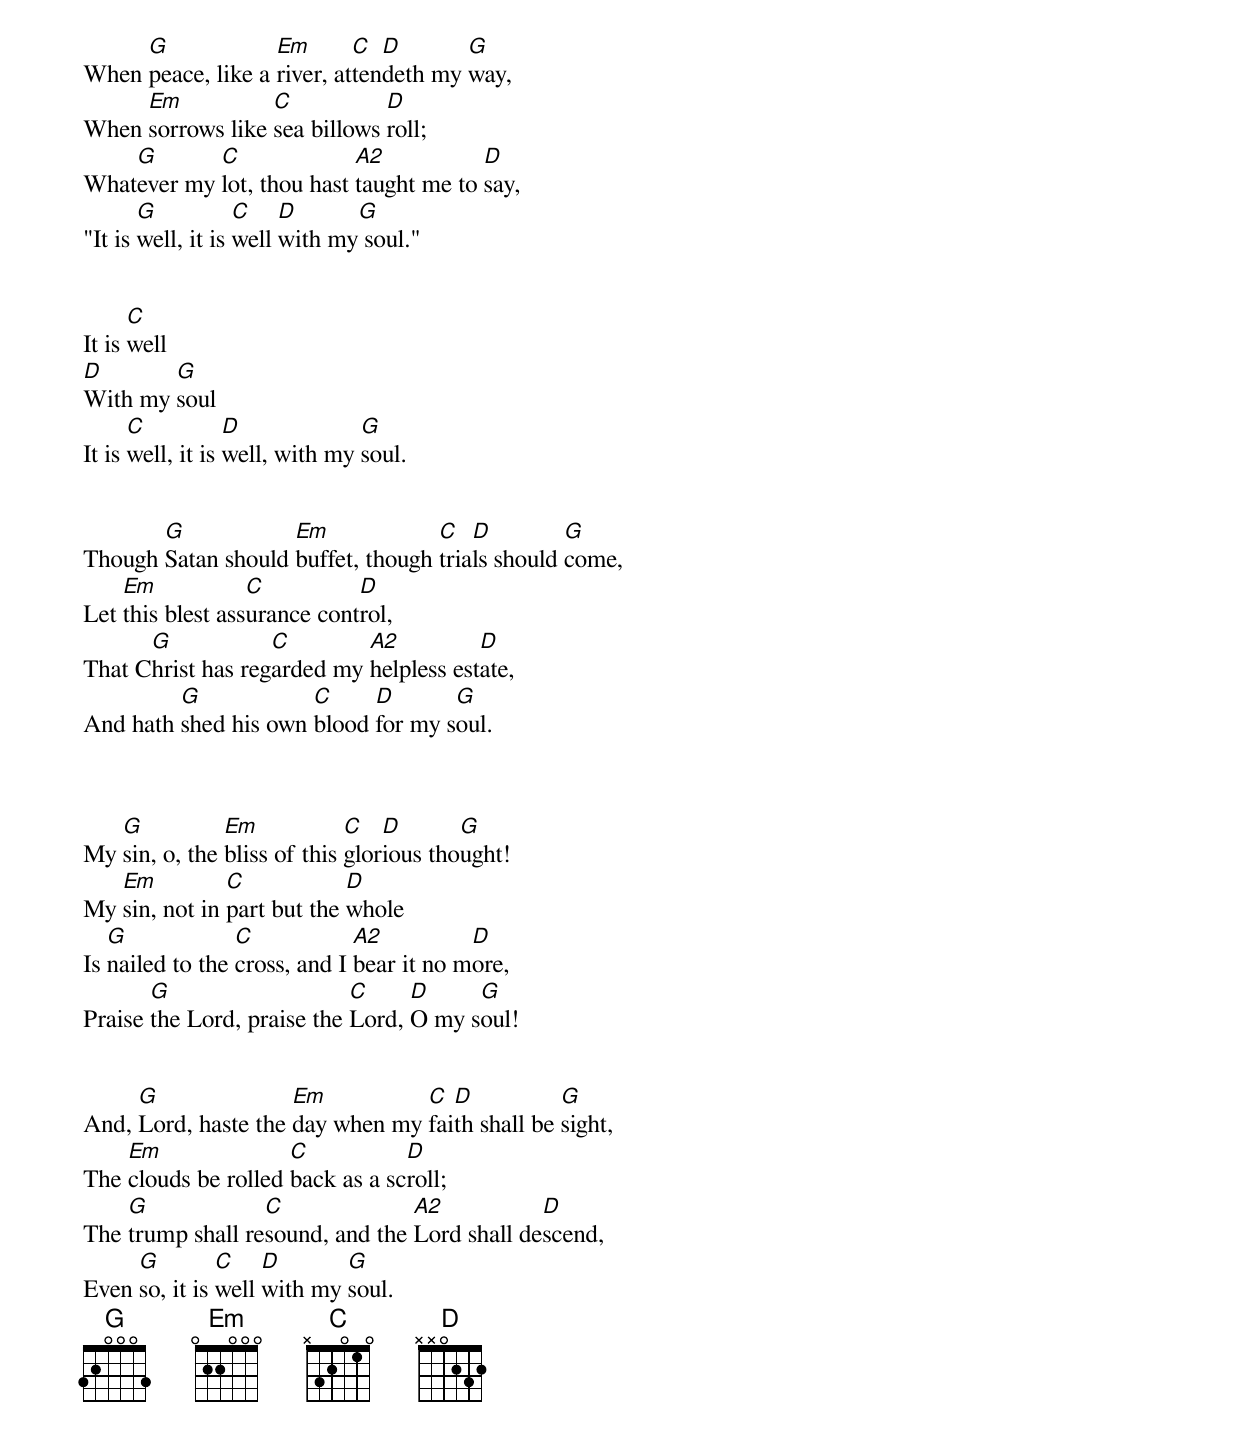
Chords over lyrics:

     G             Em       C  D       G
When peace, like a river, attendeth my way,
     Em           C           D
When sorrows like sea billows roll;
    G       C              A2           D
Whatever my lot, thou hast taught me to say,
       G           C    D      G
"It is well, it is well with my soul."


      C
It is well
D       G
With my soul
      C           D             G
It is well, it is well, with my soul.


       G            Em             C   D         G
Though Satan should buffet, though trials should come,
    Em            C          D
Let this blest assurance control,
      G            C        A2          D
That Christ has regarded my helpless estate,
         G            C     D       G
And hath shed his own blood for my soul.



   G           Em            C   D       G
My sin, o, the bliss of this glorious thought!
   Em          C            D
My sin, not in part but the whole
   G             C            A2          D
Is nailed to the cross, and I bear it no more,
       G                    C     D     G
Praise the Lord, praise the Lord, O my soul!


     G               Em          C  D           G
And, Lord, haste the day when my faith shall be sight,
    Em               C           D
The clouds be rolled back as a scroll;
    G             C              A2           D
The trump shall resound, and the Lord shall descend,
     G         C    D       G
Even so, it is well with my soul.
